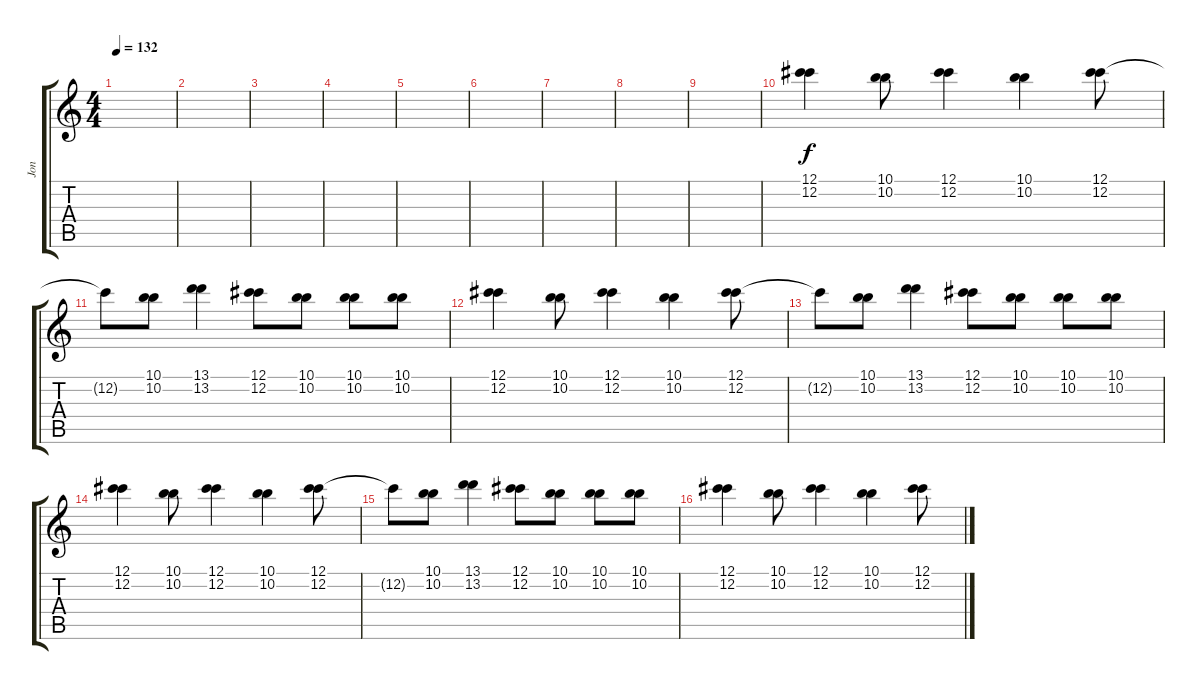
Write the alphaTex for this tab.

\track ("Jon" "Jon") {instrument overdrivenguitar}
\staff {score tabs}
\tuning (Db4 Db4 G3 D3 A2 E2) {hide}
\ts (4 4)
\tempo 132
\clef g2
\ks c
|
|
|
|
|
|
|
|
|
(12.1 12.2).4 (10.1 10.2).8 (12.1 12.2).4 (10.1 10.2).4 (12.1 12.2).8 |
12.2{t}.8 (10.1 10.2).8 (13.1 13.2).4 (12.1 12.2).8 (10.1 10.2).8 (10.1 10.2).8 (10.1 10.2).8 |
(12.1 12.2).4 (10.1 10.2).8 (12.1 12.2).4 (10.1 10.2).4 (12.1 12.2).8 |
12.2{t}.8 (10.1 10.2).8 (13.1 13.2).4 (12.1 12.2).8 (10.1 10.2).8 (10.1 10.2).8 (10.1 10.2).8 |
(12.1 12.2).4{volume 7} (10.1 10.2).8 (12.1 12.2).4 (10.1 10.2).4 (12.1 12.2).8 |
12.2{t}.8 (10.1 10.2).8 (13.1 13.2).4 (12.1 12.2).8 (10.1 10.2).8 (10.1 10.2).8 (10.1 10.2).8 |
(12.1 12.2).4 (10.1 10.2).8 (12.1 12.2).4 (10.1 10.2).4 (12.1 12.2).8
